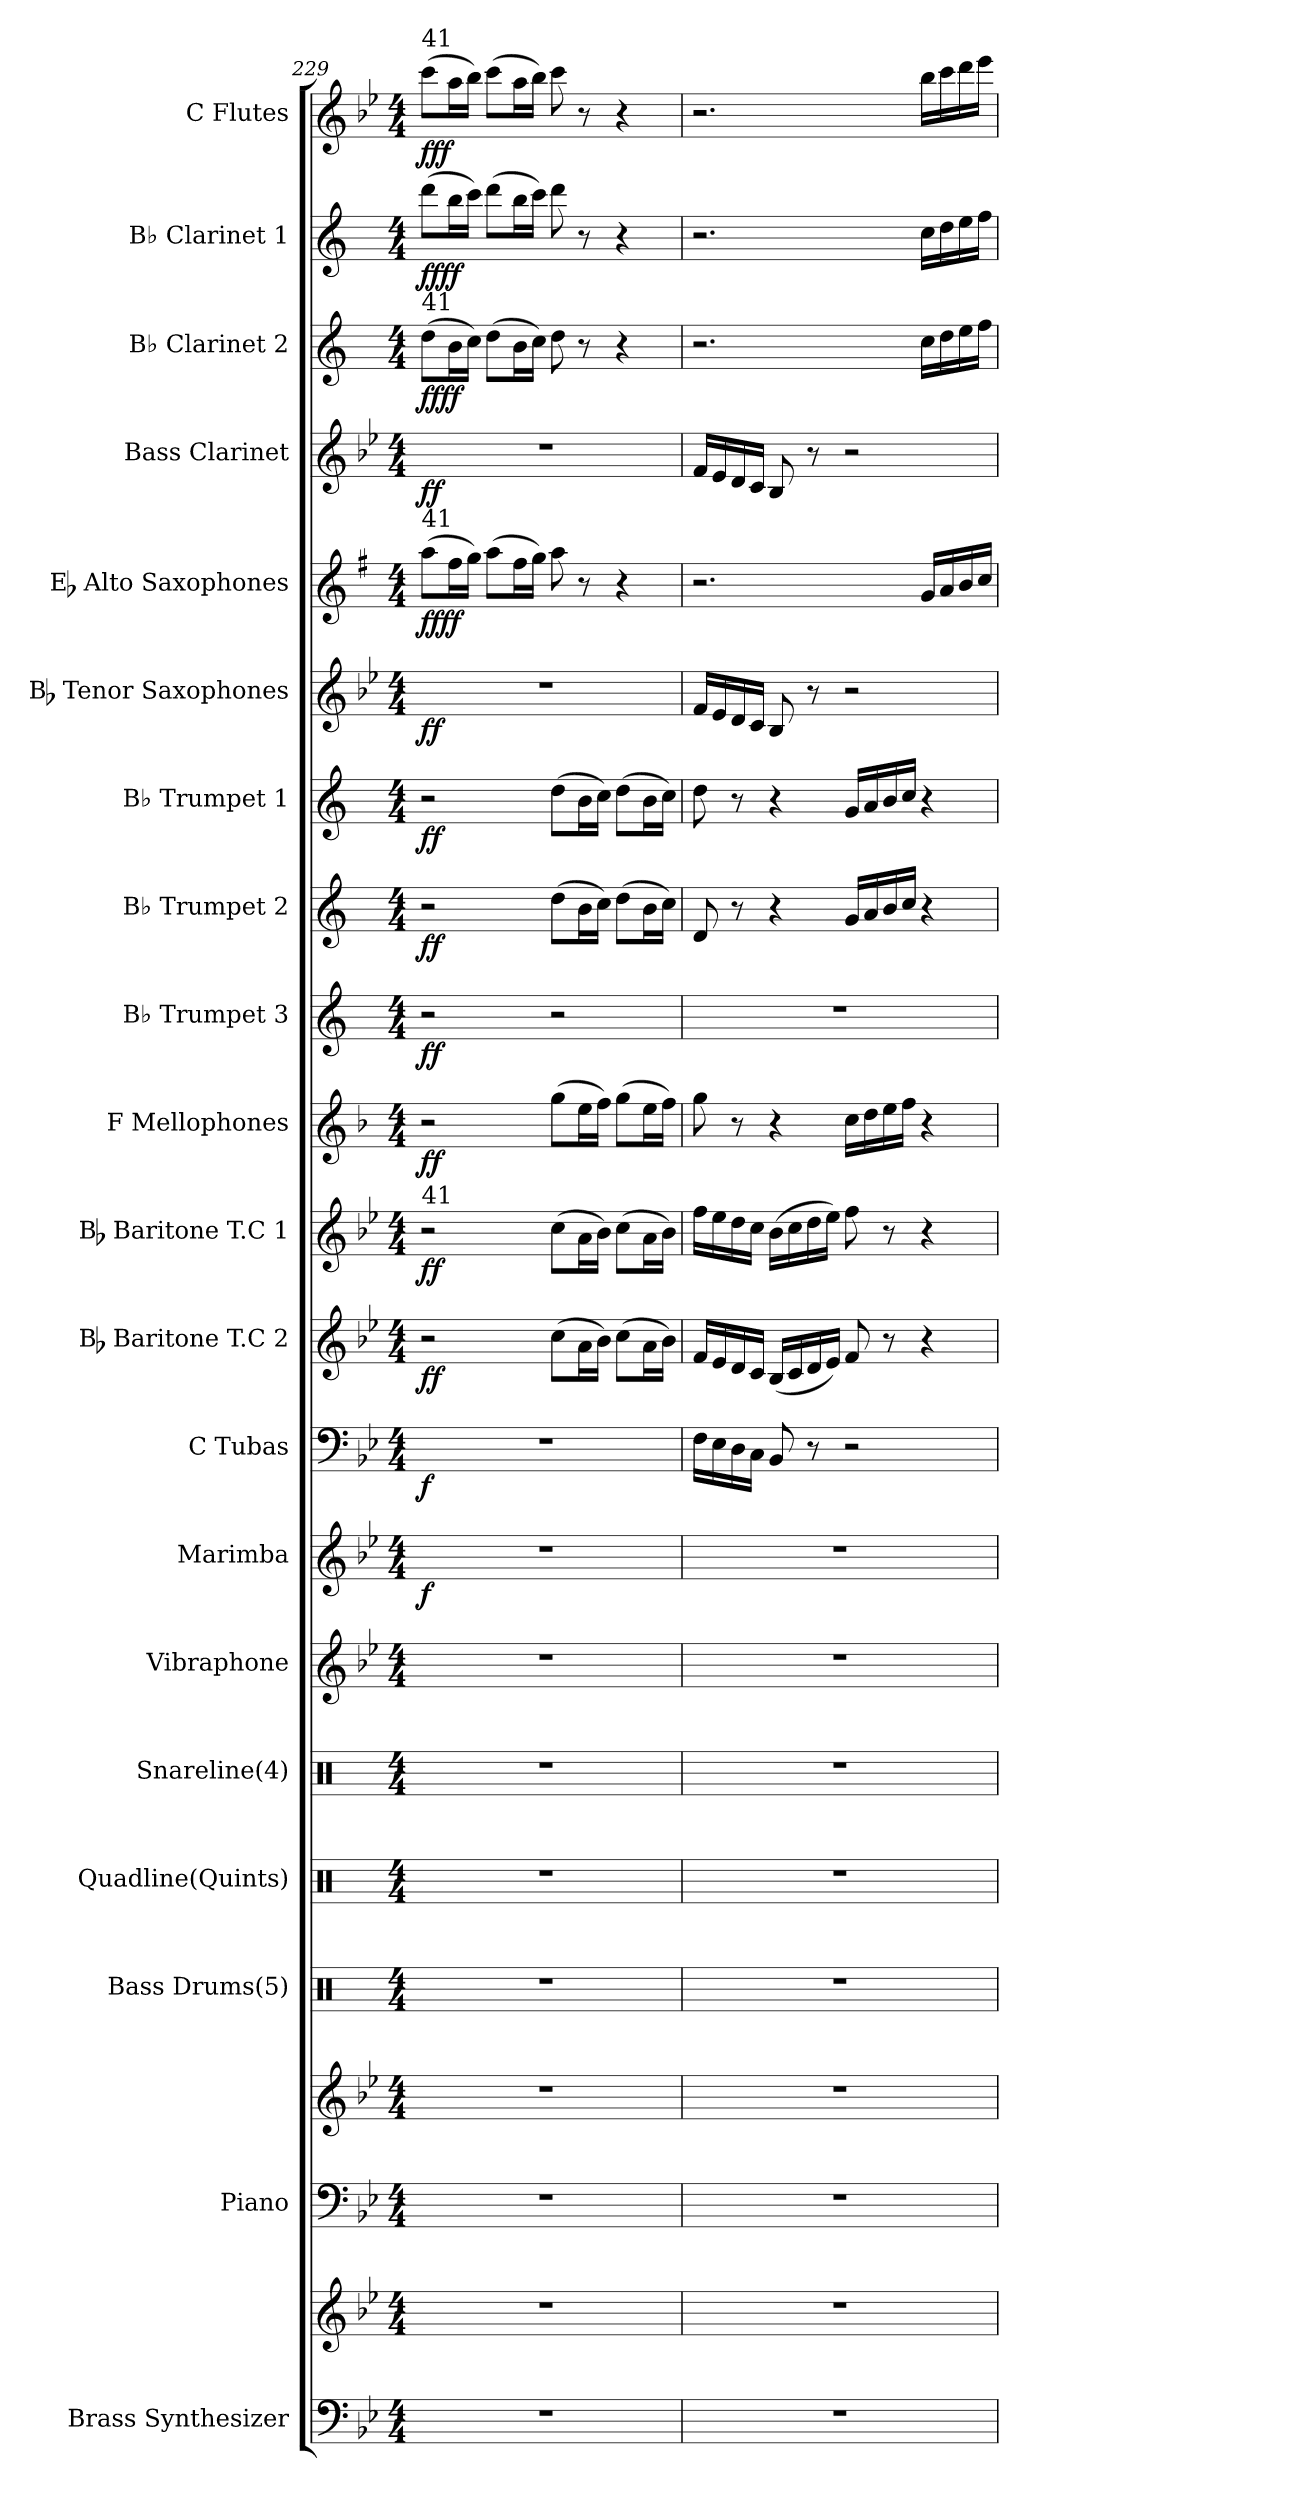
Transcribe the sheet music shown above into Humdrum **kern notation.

**kern	**kern	**kern	**kern	**kern	**kern	**kern	**kern	**kern	**dynam	**kern	**dynam	**kern	**dynam	**kern	**dynam	**kern	**dynam	**kern	**dynam	**kern	**dynam	**kern	**dynam	**kern	**dynam	**kern	**dynam	**kern	**dynam	**kern	**dynam	**kern	**dynam	**kern	**dynam
*part20	*part20	*part19	*part19	*part18	*part17	*part16	*part15	*part14	*part14	*part13	*part13	*part12	*part12	*part11	*part11	*part10	*part10	*part9	*part9	*part8	*part8	*part7	*part7	*part6	*part6	*part5	*part5	*part4	*part4	*part3	*part3	*part2	*part2	*part1	*part1
*staff22	*staff21	*staff20	*staff19	*staff18	*staff17	*staff16	*staff15	*staff14	*staff14	*staff13	*staff13	*staff12	*staff12	*staff11	*staff11	*staff10	*staff10	*staff9	*staff9	*staff8	*staff8	*staff7	*staff7	*staff6	*staff6	*staff5	*staff5	*staff4	*staff4	*staff3	*staff3	*staff2	*staff2	*staff1	*staff1
*I"Brass Synthesizer	*	*I"Piano	*	*I"Bass Drums(5)	*I"Quadline(Quints)	*I"Snareline(4)	*I"Vibraphone	*I"Marimba	*	*I"C Tubas	*	*I"Bb Baritone T.C 2	*	*I"Bb Baritone T.C 1	*	*I"F Mellophones	*	*I"B♭ Trumpet 3	*	*I"B♭ Trumpet 2	*	*I"B♭ Trumpet 1	*	*I"Bb Tenor Saxophones	*	*I"Eb Alto Saxophones	*	*I"Bass Clarinet	*	*I"B♭ Clarinet 2	*	*I"B♭ Clarinet 1	*	*I"C Flutes	*
*I'Synth.	*	*I'Pno.	*	*I'BD	*	*	*	*I'Marimba	*	*I'Tubas	*	*I'Baritone T.C 2	*	*I'Baritone T.C 1	*	*I'Mello	*	*I'B♭ Tpt. 3	*	*I'B♭ Tpt. 2	*	*I'B♭ Tpt. 1	*	*I'Tenor Saxes	*	*I'Alto Saxes	*	*I'B. Cl.	*	*I'B♭ Cl. 2	*	*I'B♭ Cl. 1	*	*I'Flutes	*
!!LO:PB:g=z
*clefF4	*clefG2	*clefF4	*clefG2	*clefX	*clefX	*clefX	*clefG2	*clefG2	*	*clefF4	*	*clefG2	*	*clefG2	*	*clefG2	*	*clefG2	*	*clefG2	*	*clefG2	*	*clefG2	*	*clefG2	*	*clefG2	*	*clefG2	*	*clefG2	*	*clefG2	*
*	*	*	*	*	*	*	*	*	*	*	*	*ITrd8c14	*	*ITrd8c14	*	*ITrd4c7	*	*ITrd1c2	*	*ITrd1c2	*	*ITrd1c2	*	*ITrd8c14	*	*ITrd5c9	*	*ITrd8c14	*	*ITrd1c2	*	*ITrd1c2	*	*	*
*k[b-e-]	*k[b-e-]	*k[b-e-]	*k[b-e-]	*k[]	*k[]	*k[]	*k[b-e-]	*k[b-e-]	*	*k[b-e-]	*	*k[b-e-]	*	*k[b-e-]	*	*k[b-e-]	*	*k[b-e-]	*	*k[b-e-]	*	*k[b-e-]	*	*k[b-e-]	*	*k[b-e-]	*	*k[b-e-]	*	*k[b-e-]	*	*k[b-e-]	*	*k[b-e-]	*
*M4/4	*M4/4	*M4/4	*M4/4	*M4/4	*M4/4	*M4/4	*M4/4	*M4/4	*	*M4/4	*	*M4/4	*	*M4/4	*	*M4/4	*	*M4/4	*	*M4/4	*	*M4/4	*	*M4/4	*	*M4/4	*	*M4/4	*	*M4/4	*	*M4/4	*	*M4/4	*
=229	=229	=229	=229	=229	=229	=229	=229	=229	=229	=229	=229	=229	=229	=229	=229	=229	=229	=229	=229	=229	=229	=229	=229	=229	=229	=229	=229	=229	=229	=229	=229	=229	=229	=229	=229
!	!	!	!	!	!	!	!	!	!	!	!	!	!	!	!	!	!	!	!	!	!	!	!	!	!	!	!	!	!	!	!	!	!	!LO:TX:a:t=41	!
!	!	!	!	!	!	!	!	!	!	!	!	!	!	!	!	!	!	!	!	!	!	!	!	!	!	!	!	!	!	!LO:TX:a:t=41	!	!	!	!	!
!	!	!	!	!	!	!	!	!	!	!	!	!	!	!	!	!	!	!	!	!	!	!	!	!	!	!LO:TX:a:t=41	!	!	!	!	!	!	!	!	!
!	!	!	!	!	!	!	!	!	!	!	!	!	!	!LO:TX:a:t=41	!	!	!	!	!	!	!	!	!	!	!	!	!	!	!	!	!	!	!	!	!
!	!	!	!	!	!	!	!	!	!LO:DY:b	!	!LO:DY:b	!	!LO:DY:b	!	!	!	!	!	!	!	!	!	!	!	!	!	!	!	!	!	!	!	!	!	!
!	!	!	!	!	!	!	!	!	!	!	!	!	!LO:DY:n=1:b	!	!LO:DY:b	!	!	!	!	!	!	!	!	!	!	!	!	!	!	!	!	!	!	!	!
!	!	!	!	!	!	!	!	!	!	!	!	!	!	!	!LO:DY:n=1:b	!	!LO:DY:b	!	!	!	!	!	!	!	!	!	!	!	!	!	!	!	!	!	!
!	!	!	!	!	!	!	!	!	!	!	!	!	!	!	!	!	!LO:DY:n=1:b	!	!LO:DY:b	!	!	!	!	!	!	!	!	!	!	!	!	!	!	!	!
!	!	!	!	!	!	!	!	!	!	!	!	!	!	!	!	!	!	!	!LO:DY:n=1:b	!	!LO:DY:b	!	!	!	!	!	!	!	!	!	!	!	!	!	!
!	!	!	!	!	!	!	!	!	!	!	!	!	!	!	!	!	!	!	!	!	!LO:DY:n=1:b	!	!LO:DY:b	!	!	!	!	!	!	!	!	!	!	!	!
!	!	!	!	!	!	!	!	!	!	!	!	!	!	!	!	!	!	!	!	!	!	!	!LO:DY:n=1:b	!	!LO:DY:b	!	!	!	!	!	!	!	!	!	!
!	!	!	!	!	!	!	!	!	!	!	!	!	!	!	!	!	!	!	!	!	!	!	!	!	!LO:DY:n=1:b	!	!LO:DY:b	!	!	!	!	!	!	!	!
!	!	!	!	!	!	!	!	!	!	!	!	!	!	!	!	!	!	!	!	!	!	!	!	!	!	!	!LO:DY:n=1:b	!	!	!	!	!	!	!	!
!	!	!	!	!	!	!	!	!	!	!	!	!	!	!	!	!	!	!	!	!	!	!	!	!	!	!	!LO:DY:n=2:b	!	!	!	!	!	!	!	!
!	!	!	!	!	!	!	!	!	!	!	!	!	!	!	!	!	!	!	!	!	!	!	!	!	!	!	!LO:DY:n=3:b	!	!LO:DY:b	!	!	!	!	!	!
!	!	!	!	!	!	!	!	!	!	!	!	!	!	!	!	!	!	!	!	!	!	!	!	!	!	!	!	!	!LO:DY:n=1:b	!	!LO:DY:b	!	!	!	!
!	!	!	!	!	!	!	!	!	!	!	!	!	!	!	!	!	!	!	!	!	!	!	!	!	!	!	!	!	!	!	!LO:DY:n=1:b	!	!	!	!
!	!	!	!	!	!	!	!	!	!	!	!	!	!	!	!	!	!	!	!	!	!	!	!	!	!	!	!	!	!	!	!LO:DY:n=2:b	!	!	!	!
!	!	!	!	!	!	!	!	!	!	!	!	!	!	!	!	!	!	!	!	!	!	!	!	!	!	!	!	!	!	!	!LO:DY:n=3:b	!	!LO:DY:b	!	!
!	!	!	!	!	!	!	!	!	!	!	!	!	!	!	!	!	!	!	!	!	!	!	!	!	!	!	!	!	!	!	!	!	!LO:DY:n=1:b	!	!
!	!	!	!	!	!	!	!	!	!	!	!	!	!	!	!	!	!	!	!	!	!	!	!	!	!	!	!	!	!	!	!	!	!LO:DY:n=2:b	!	!
!	!	!	!	!	!	!	!	!	!	!	!	!	!	!	!	!	!	!	!	!	!	!	!	!	!	!	!	!	!	!	!	!	!LO:DY:n=3:b	!	!LO:DY:b
!	!	!	!	!	!	!	!	!	!	!	!	!	!	!	!	!	!	!	!	!	!	!	!	!	!	!	!	!	!	!	!	!	!	!	!LO:DY:n=1:b
!	!	!	!	!	!	!	!	!	!	!	!	!	!	!	!	!	!	!	!	!	!	!	!	!	!	!	!	!	!	!	!	!	!	!	!LO:DY:n=2:b
1r	1r	1r	1r	1r	1r	1r	1r	1r	f	1r	f	2r	f f	2r	f f	2r	f f	2r	f f	2r	f f	2r	f f	1r	f f	(8cc\L	f f f f	1r	f f	(8cc\L	f f f f	(8ccc\L	f f f f	(8ccc\L	f f f
.	.	.	.	.	.	.	.	.	.	.	.	.	.	.	.	.	.	.	.	.	.	.	.	.	.	16a\L	.	.	.	16a\L	.	16aa\L	.	16aa\L	.
.	.	.	.	.	.	.	.	.	.	.	.	.	.	.	.	.	.	.	.	.	.	.	.	.	.	16b-\JJ)	.	.	.	16b-\JJ)	.	16bb-\JJ)	.	16bb-\JJ)	.
.	.	.	.	.	.	.	.	.	.	.	.	.	.	.	.	.	.	.	.	.	.	.	.	.	.	(8cc\L	.	.	.	(8cc\L	.	(8ccc\L	.	(8ccc\L	.
.	.	.	.	.	.	.	.	.	.	.	.	.	.	.	.	.	.	.	.	.	.	.	.	.	.	16a\L	.	.	.	16a\L	.	16aa\L	.	16aa\L	.
.	.	.	.	.	.	.	.	.	.	.	.	.	.	.	.	.	.	.	.	.	.	.	.	.	.	16b-\JJ)	.	.	.	16b-\JJ)	.	16bb-\JJ)	.	16bb-\JJ)	.
.	.	.	.	.	.	.	.	.	.	.	.	(8c\L	.	(8c\L	.	(8cc\L	.	2r	.	(8cc\L	.	(8cc\L	.	.	.	8cc\	.	.	.	8cc\	.	8ccc\	.	8ccc\	.
.	.	.	.	.	.	.	.	.	.	.	.	16A\L	.	16A\L	.	16a\L	.	.	.	16a\L	.	16a\L	.	.	.	8r	.	.	.	8r	.	8r	.	8r	.
.	.	.	.	.	.	.	.	.	.	.	.	16B-\JJ)	.	16B-\JJ)	.	16b-\JJ)	.	.	.	16b-\JJ)	.	16b-\JJ)	.	.	.	.	.	.	.	.	.	.	.	.	.
.	.	.	.	.	.	.	.	.	.	.	.	(8c\L	.	(8c\L	.	(8cc\L	.	.	.	(8cc\L	.	(8cc\L	.	.	.	4r	.	.	.	4r	.	4r	.	4r	.
.	.	.	.	.	.	.	.	.	.	.	.	16A\L	.	16A\L	.	16a\L	.	.	.	16a\L	.	16a\L	.	.	.	.	.	.	.	.	.	.	.	.	.
.	.	.	.	.	.	.	.	.	.	.	.	16B-\JJ)	.	16B-\JJ)	.	16b-\JJ)	.	.	.	16b-\JJ)	.	16b-\JJ)	.	.	.	.	.	.	.	.	.	.	.	.	.
=230	=230	=230	=230	=230	=230	=230	=230	=230	=230	=230	=230	=230	=230	=230	=230	=230	=230	=230	=230	=230	=230	=230	=230	=230	=230	=230	=230	=230	=230	=230	=230	=230	=230	=230	=230
1r	1r	1r	1r	1r	1r	1r	1r	1r	.	16F\LL	.	16F/LL	.	16f\LL	.	8cc\	.	1r	.	8c/	.	8cc\	.	16F/LL	.	2.r	.	16F/LL	.	2.r	.	2.r	.	2.r	.
.	.	.	.	.	.	.	.	.	.	16E-\	.	16E-/	.	16e-\	.	.	.	.	.	.	.	.	.	16E-/	.	.	.	16E-/	.	.	.	.	.	.	.
.	.	.	.	.	.	.	.	.	.	16D\	.	16D/	.	16d\	.	8r	.	.	.	8r	.	8r	.	16D/	.	.	.	16D/	.	.	.	.	.	.	.
.	.	.	.	.	.	.	.	.	.	16C\JJ	.	16C/JJ	.	16c\JJ	.	.	.	.	.	.	.	.	.	16C/JJ	.	.	.	16C/JJ	.	.	.	.	.	.	.
.	.	.	.	.	.	.	.	.	.	8BB-/	.	(16BB-/LL	.	(16B-\LL	.	4r	.	.	.	4r	.	4r	.	8BB-/	.	.	.	8BB-/	.	.	.	.	.	.	.
.	.	.	.	.	.	.	.	.	.	.	.	16C/	.	16c\	.	.	.	.	.	.	.	.	.	.	.	.	.	.	.	.	.	.	.	.	.
.	.	.	.	.	.	.	.	.	.	8r	.	16D/	.	16d\	.	.	.	.	.	.	.	.	.	8r	.	.	.	8r	.	.	.	.	.	.	.
.	.	.	.	.	.	.	.	.	.	.	.	16E-/JJ)	.	16e-\JJ)	.	.	.	.	.	.	.	.	.	.	.	.	.	.	.	.	.	.	.	.	.
.	.	.	.	.	.	.	.	.	.	2r	.	8F/	.	8f\	.	16f\LL	.	.	.	16f/LL	.	16f/LL	.	2r	.	.	.	2r	.	.	.	.	.	.	.
.	.	.	.	.	.	.	.	.	.	.	.	.	.	.	.	16g\	.	.	.	16g/	.	16g/	.	.	.	.	.	.	.	.	.	.	.	.	.
.	.	.	.	.	.	.	.	.	.	.	.	8r	.	8r	.	16a\	.	.	.	16a/	.	16a/	.	.	.	.	.	.	.	.	.	.	.	.	.
.	.	.	.	.	.	.	.	.	.	.	.	.	.	.	.	16b-\JJ	.	.	.	16b-/JJ	.	16b-/JJ	.	.	.	.	.	.	.	.	.	.	.	.	.
.	.	.	.	.	.	.	.	.	.	.	.	4r	.	4r	.	4r	.	.	.	4r	.	4r	.	.	.	16B-/LL	.	.	.	16b-\LL	.	16b-\LL	.	16bb-\LL	.
.	.	.	.	.	.	.	.	.	.	.	.	.	.	.	.	.	.	.	.	.	.	.	.	.	.	16c/	.	.	.	16cc\	.	16cc\	.	16ccc\	.
.	.	.	.	.	.	.	.	.	.	.	.	.	.	.	.	.	.	.	.	.	.	.	.	.	.	16d/	.	.	.	16dd\	.	16dd\	.	16ddd\	.
.	.	.	.	.	.	.	.	.	.	.	.	.	.	.	.	.	.	.	.	.	.	.	.	.	.	16e-/JJ	.	.	.	16ee-\JJ	.	16ee-\JJ	.	16eee-\JJ	.
=	=	=	=	=	=	=	=	=	=	=	=	=	=	=	=	=	=	=	=	=	=	=	=	=	=	=	=	=	=	=	=	=	=	=	=
*-	*-	*-	*-	*-	*-	*-	*-	*-	*-	*-	*-	*-	*-	*-	*-	*-	*-	*-	*-	*-	*-	*-	*-	*-	*-	*-	*-	*-	*-	*-	*-	*-	*-	*-	*-
